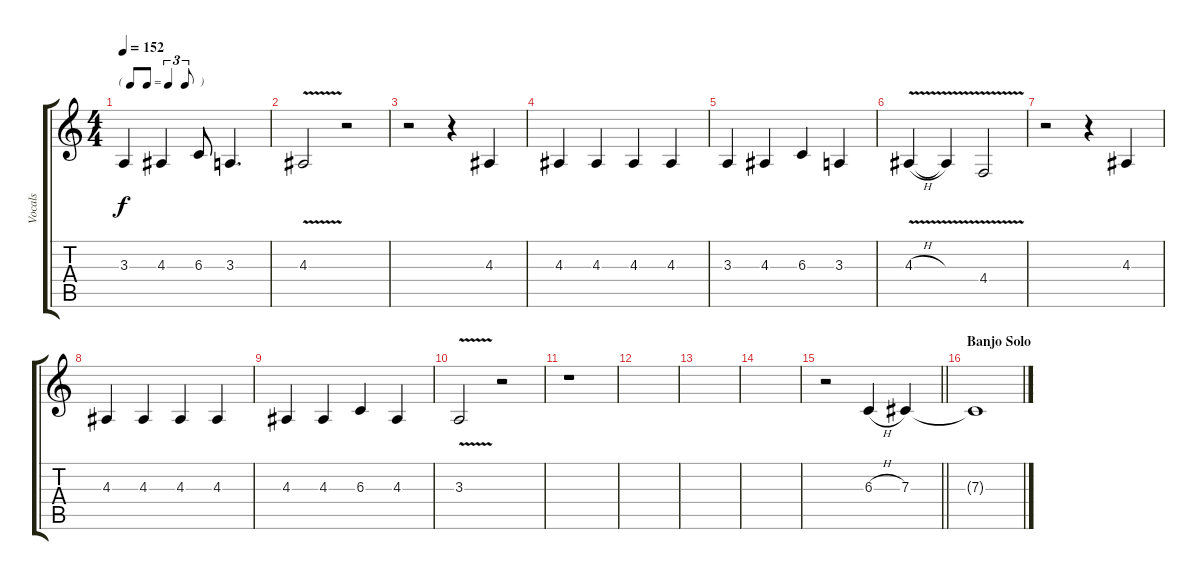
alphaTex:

\track ("Vocals" "Vocals") {instrument trumpet}
\staff {score tabs}
\tuning (Eb4 Bb3 Gb3 Db3 Ab2 Eb2) {hide}
\ts (4 4)
\tf triplet8th
\tempo 152
\clef g2
\ks c
3.3.4{dy f} 4.3.4 6.3.8 3.3.4{d} |
4.3{v}.2 r.2 |
r.2 r.4 4.3.4 |
4.3.4 4.3.4 4.3.4 4.3.4 |
3.3.4 4.3.4 6.3.4 3.3.4 |
4.3{v h}.4 4.3{v t}.4 4.4{v}.2 |
r.2 r.4 4.3.4 |
4.3.4 4.3.4 4.3.4 4.3.4 |
4.3.4 4.3.4 6.3.4 4.3.4 |
3.3{v}.2 r.2 |
r.1 |
|
|
|
\barLineRight lightlight
r.2 6.3{h}.4 7.3.4{volume 0} |
\section ("" "Banjo Solo")
7.3{t}.1
